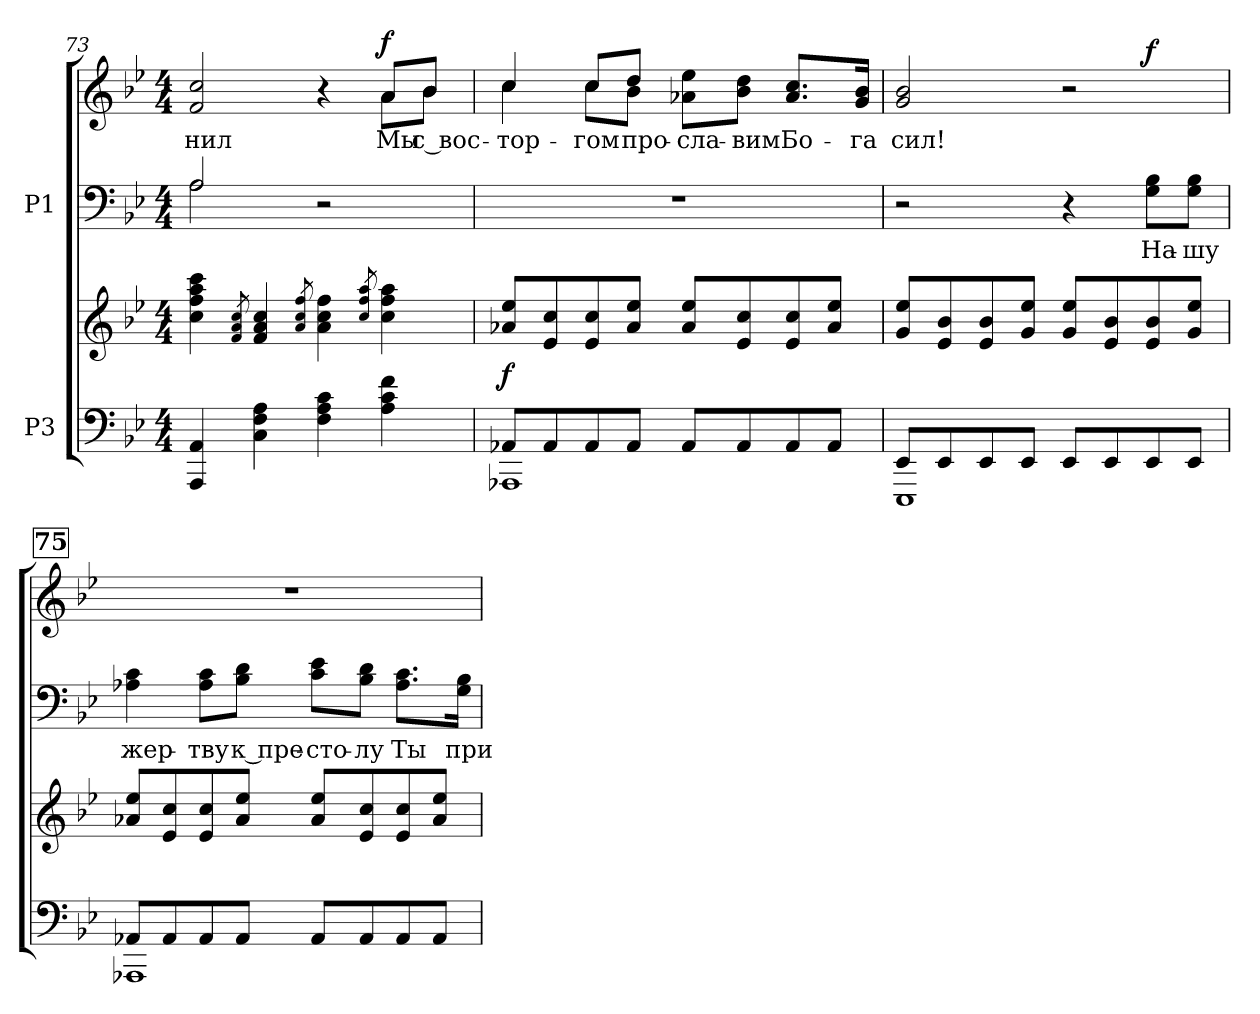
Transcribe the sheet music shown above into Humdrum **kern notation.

**kern	**kern	**dynam	**kern	**text	**kern	**text	**dynam
*part2	*part2	*part2	*part1	*part1	*part1	*part1	*part1
*staff4	*staff3	*staff3/4	*staff2	*staff2	*staff1	*staff1	*staff1/2
*I"P3	*	*	*I"P1	*	*	*	*
*clefF4	*clefG2	*	*clefF4	*	*clefG2	*	*
*k[b-e-]	*k[b-e-]	*	*k[b-e-]	*	*k[b-e-]	*	*
*B-:	*B-:	*	*B-:	*	*B-:	*	*
*M4/4	*M4/4	*	*M4/4	*	*M4/4	*	*
=73	=73	=73	=73	=73	=73	=73	=73
*	*	*	*^	*	*	*	*
!	!	!	!	!	!	!	!LO:LY:b:color=#000000	!
*	*	*	*	*	*	*^	*	*
4AAAi/ 4AAi	4cci\ 4ffi 4aai 4ccci	.	2Ai/	2Ai\	.	2fi/ 2cci	2ryy	-нил	.
.	8qfi/ 8qai 8qcci	.	.	.	.	.	.	.	.
4Ci\ 4Fi 4Ai	4fi/ 4ai 4cci	.	.	.	.	.	.	.	.
.	8qai/ 8qcci 8qffi	.	.	.	.	.	.	.	.
4Fi\ 4Ai 4ci	4ai\ 4cci 4ffi	.	2r	2ryy	.	4r	4ryy	.	.
.	8qcci/ 8qffi 8qaai	.	.	.	.	.	.	.	.
!	!	!	!	!	!	!	!	!LO:LY:b:color=#000000	!
4Ai\ 4ci 4fi	4cci\ 4ffi 4aai	.	.	.	.	8ai/L	8ai\L	Мы	f
!	!	!	!	!	!	!	!	!LO:LY:b:color=#000000	!
.	.	.	.	.	.	8b-i/J	8b-i\J	с вос-	.
*	*	*	*v	*v	*	*	*	*	*
!!LO:PB:g=z	!!
=74	=74	=74	=74	=74	=74	=74	=74	=74
*^	*	*	*	*	*	*	*	*
!	!	!	!	!	!	!	!	!LO:LY:b:color=#000000	!
8AA-Xi/L	1AAA-Xi	8a-Xi/ 8ee-iL	f	1r	.	4cci/	4cci\	-тор-	.
8AA-i/	.	8e-i/ 8cci	.	.	.	.	.	.	.
!	!	!	!	!	!	!	!	!LO:LY:b:color=#000000	!
8AA-i/	.	8e-i/ 8cci	.	.	.	8cci/L	8cci\L	-гом	.
!	!	!	!	!	!	!	!	!LO:LY:b:color=#000000	!
8AA-i/J	.	8a-i/ 8ee-iJ	.	.	.	8ddi/J	8b-i\J	про-	.
!	!	!	!	!	!	!	!	!LO:LY:b:color=#000000	!
8AA-i/L	.	8a-i/ 8ee-iL	.	.	.	8a-Xi\ 8ee-iL	2ryy	-сла-	.
!	!	!	!	!	!	!	!	!LO:LY:b:color=#000000	!
8AA-i/	.	8e-i/ 8cci	.	.	.	8b-i\ 8ddiJ	.	-вим	.
!	!	!	!	!	!	!	!	!LO:LY:b:color=#000000	!
8AA-i/	.	8e-i/ 8cci	.	.	.	8.a-i/ 8.cciL	.	Бо-	.
8AA-i/J	.	8a-i/ 8ee-iJ	.	.	.	.	.	.	.
!	!	!	!	!	!	!	!	!LO:LY:b:color=#000000	!
.	.	.	.	.	.	16gi/ 16b-iJk	.	-га	.
*	*	*	*	*	*	*v	*v	*	*
=75	=75	=75	=75	=75	=75	=75	=75	=75
!	!	!	!	!	!	!	!LO:LY:b:color=#000000	!
8EE-i/L	1EEE-i	8gi/ 8ee-iL	.	2r	.	2gi/ 2b-i	сил!	.
8EE-i/	.	8e-i/ 8b-i	.	.	.	.	.	.
8EE-i/	.	8e-i/ 8b-i	.	.	.	.	.	.
8EE-i/J	.	8gi/ 8ee-iJ	.	.	.	.	.	.
8EE-i/L	.	8gi/ 8ee-iL	.	4r	.	2r	.	.
8EE-i/	.	8e-i/ 8b-i	.	.	.	.	.	.
!	!	!	!	!	!LO:LY:a:color=#000000	!	!	!
8EE-i/	.	8e-i/ 8b-i	.	8Gi\ 8B-iL	На-	.	.	f
!	!	!	!	!	!LO:LY:a:color=#000000	!	!	!
8EE-i/J	.	8gi/ 8ee-iJ	.	8Gi\ 8B-iJ	-шу	.	.	.
!!LO:REH:place=s1:color=#000000:enc=box:fs=14.5719:t=75
=76	=76	=76	=76	=76	=76	=76	=76	=76
!	!	!	!	!	!LO:LY:a:color=#000000	!	!	!
8AA-Xi/L	1AAA-Xi	8a-Xi/ 8ee-iL	.	4A-Xi\ 4ci	жер-	1r	.	.
8AA-i/	.	8e-i/ 8cci	.	.	.	.	.	.
!	!	!	!	!	!LO:LY:a:color=#000000	!	!	!
8AA-i/	.	8e-i/ 8cci	.	8A-i\ 8ciL	-тву	.	.	.
!	!	!	!	!	!LO:LY:a:color=#000000	!	!	!
8AA-i/J	.	8a-i/ 8ee-iJ	.	8B-i\ 8diJ	к пре-	.	.	.
!	!	!	!	!	!LO:LY:a:color=#000000	!	!	!
8AA-i/L	.	8a-i/ 8ee-iL	.	8ci\ 8e-iL	-сто-	.	.	.
!	!	!	!	!	!LO:LY:a:color=#000000	!	!	!
8AA-i/	.	8e-i/ 8cci	.	8B-i\ 8diJ	-лу	.	.	.
!	!	!	!	!	!LO:LY:a:color=#000000	!	!	!
8AA-i/	.	8e-i/ 8cci	.	8.A-i\ 8.ciL	Ты	.	.	.
8AA-i/J	.	8a-i/ 8ee-iJ	.	.	.	.	.	.
!	!	!	!	!	!LO:LY:a:color=#000000	!	!	!
.	.	.	.	16Gi\ 16B-iJk	при-	.	.	.
*v	*v	*	*	*	*	*	*	*
=	=	=	=	=	=	=	=
*-	*-	*-	*-	*-	*-	*-	*-
